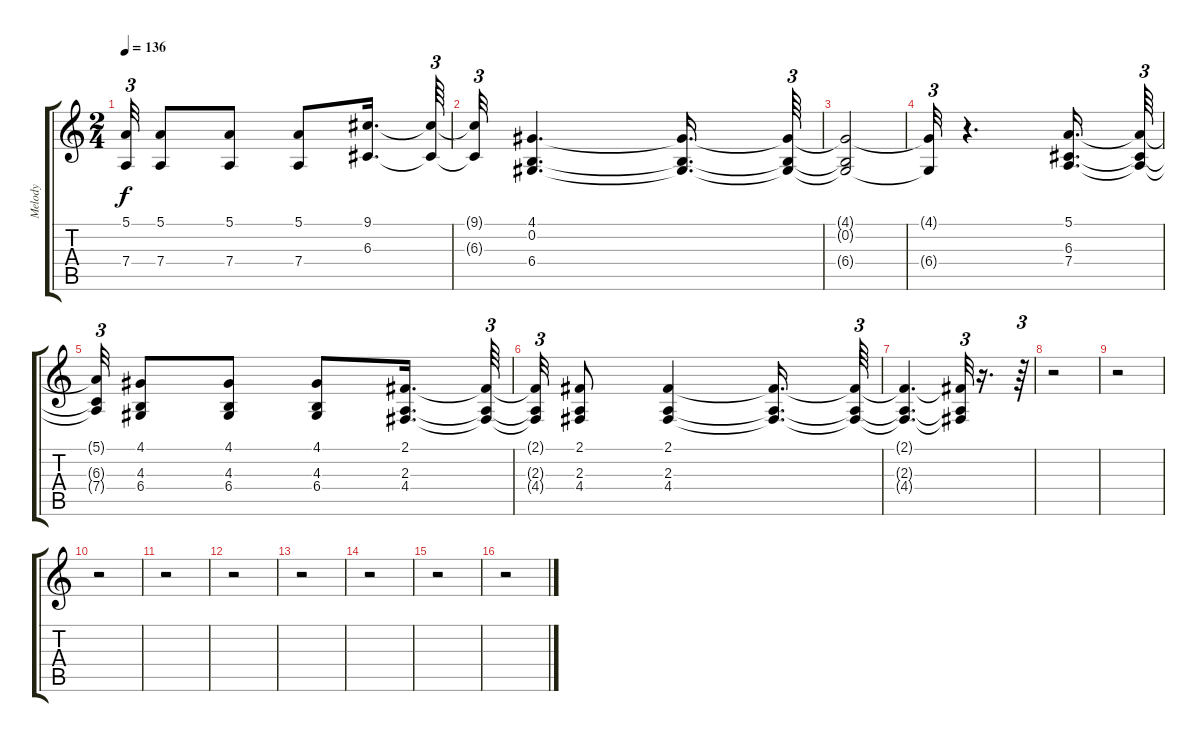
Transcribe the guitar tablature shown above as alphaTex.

\track ("Melody" "Melody") {instrument altosax}
\staff {score tabs}
\tuning (E4 B3 G3 D3 A2 E2) {hide}
\ts (2 4)
\tempo 136
\clef g2
\ks c
(5.1{t} 7.4{t}).32{tu (3 2) dy f} (5.1 7.4).8 (5.1 7.4).8 (5.1 7.4).8 (9.1 6.3).16{d} (9.1{t} 6.3{t}).64{tu (3 2)} |
(9.1{t} 6.3{t}).32{tu (3 2)} (4.1 0.2 6.4).4{d} (4.1{t} 0.2{t} 6.4{t}).16{d} (4.1{t} 0.2{t} 6.4{t}).64{tu (3 2)} |
(4.1{t} 0.2{t} 6.4{t}).2 |
(4.1{t} 6.4{t}).32{tu (3 2)} r.4{d} (5.1 6.3 7.4).16{d} (5.1{t} 6.3{t} 7.4{t}).64{tu (3 2)} |
(5.1{t} 6.3{t} 7.4{t}).32{tu (3 2)} (4.1 4.3 6.4).8 (4.1 4.3 6.4).8 (4.1 4.3 6.4).8 (2.1 2.3 4.4).16{d} (2.1{t} 2.3{t} 4.4{t}).64{tu (3 2)} |
(2.1{t} 2.3{t} 4.4{t}).32{tu (3 2)} (2.1 2.3 4.4).8 (2.1 2.3 4.4).4 (2.1{t} 2.3{t} 4.4{t}).16{d} (2.1{t} 2.3{t} 4.4{t}).64{tu (3 2)} |
(2.1{t} 2.3{t} 4.4{t}).4{d} (2.1{t} 2.3{t} 4.4{t}).32{tu (3 2)} r.16{d} r.64{tu (3 2)} |
r.2 |
r.2 |
r.2 |
r.2 |
r.2 |
r.2 |
r.2 |
r.2 |
r.2
